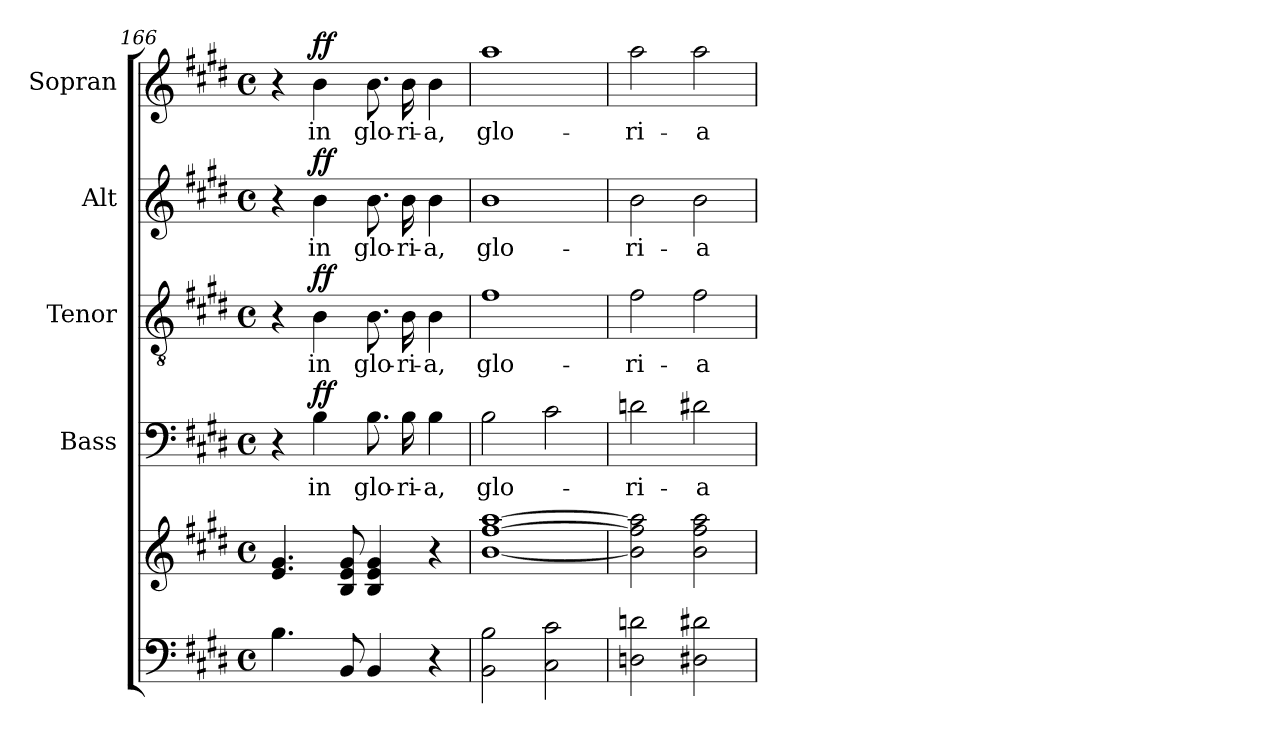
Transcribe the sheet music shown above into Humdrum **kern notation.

**kern	**kern	**kern	**text	**dynam	**kern	**text	**dynam	**kern	**text	**dynam	**kern	**text	**dynam
*part5	*part5	*part4	*part4	*part4	*part3	*part3	*part3	*part2	*part2	*part2	*part1	*part1	*part1
*staff6	*staff5	*staff4	*staff4	*staff4	*staff3	*staff3	*staff3	*staff2	*staff2	*staff2	*staff1	*staff1	*staff1
*	*	*I"Bass	*	*	*I"Tenor	*	*	*I"Alt	*	*	*I"Sopran	*	*
*	*	*I'B.	*	*	*I'T.	*	*	*I'A.	*	*	*I'S.	*	*
*clefF4	*clefG2	*clefF4	*	*	*clefGv2	*	*	*clefG2	*	*	*clefG2	*	*
*k[f#c#g#d#]	*k[f#c#g#d#]	*k[f#c#g#d#]	*	*	*k[f#c#g#d#]	*	*	*k[f#c#g#d#]	*	*	*k[f#c#g#d#]	*	*
*E:	*E:	*E:	*	*	*E:	*	*	*E:	*	*	*E:	*	*
*M4/4	*M4/4	*M4/4	*	*	*M4/4	*	*	*M4/4	*	*	*M4/4	*	*
*met(c)	*met(c)	*met(c)	*	*	*met(c)	*	*	*met(c)	*	*	*met(c)	*	*
=166	=166	=166	=166	=166	=166	=166	=166	=166	=166	=166	=166	=166	=166
4.B\	4.e/ 4.g#/	4r	.	.	4r	.	.	4r	.	.	4r	.	.
!	!	!	!LO:LY:b	!LO:DY:a	!	!LO:LY:b	!LO:DY:a	!	!LO:LY:b	!LO:DY:a	!	!LO:LY:b	!LO:DY:a
.	.	4B\	in	ff	4B\	in	ff	4b\	in	ff	4b\	in	ff
8BB/	8B/ 8e/ 8g#/	.	.	.	.	.	.	.	.	.	.	.	.
!	!	!	!LO:LY:b	!	!	!LO:LY:b	!	!	!LO:LY:b	!	!	!LO:LY:b	!
4BB/	4B/ 4e/ 4g#/	8.B\	glo-	.	8.B\	glo-	.	8.b\	glo-	.	8.b\	glo-	.
!	!	!	!LO:LY:b	!	!	!LO:LY:b	!	!	!LO:LY:b	!	!	!LO:LY:b	!
.	.	16B\	-ri-	.	16B\	-ri-	.	16b\	-ri-	.	16b\	-ri-	.
!	!	!	!LO:LY:b	!	!	!LO:LY:b	!	!	!LO:LY:b	!	!	!LO:LY:b	!
4r	4r	4B\	-a,	.	4B\	-a,	.	4b\	-a,	.	4b\	-a,	.
=167	=167	=167	=167	=167	=167	=167	=167	=167	=167	=167	=167	=167	=167
!	!	!	!LO:LY:b	!	!	!LO:LY:b	!	!	!LO:LY:b	!	!	!LO:LY:b	!
2BB\ 2B\	[1b [1ff# [1aa	2B\	glo-	.	1f#	glo-	.	1b	glo-	.	1aa	glo-	.
2C#\ 2c#\	.	2c#\	.	.	.	.	.	.	.	.	.	.	.
=168	=168	=168	=168	=168	=168	=168	=168	=168	=168	=168	=168	=168	=168
!	!	!	!LO:LY:b	!	!	!LO:LY:b	!	!	!LO:LY:b	!	!	!LO:LY:b	!
2Dn\ 2dn\	2b\] 2ff#\] 2aa\]	2dn\	-ri-	.	2f#\	-ri-	.	2b\	-ri-	.	2aa\	-ri-	.
!	!	!	!LO:LY:b	!	!	!LO:LY:b	!	!	!LO:LY:b	!	!	!LO:LY:b	!
2D#X\ 2d#X\	2b\ 2ff#\ 2aa\	2d#X\	-a	.	2f#\	-a	.	2b\	-a	.	2aa\	-a	.
=	=	=	=	=	=	=	=	=	=	=	=	=	=
*-	*-	*-	*-	*-	*-	*-	*-	*-	*-	*-	*-	*-	*-
